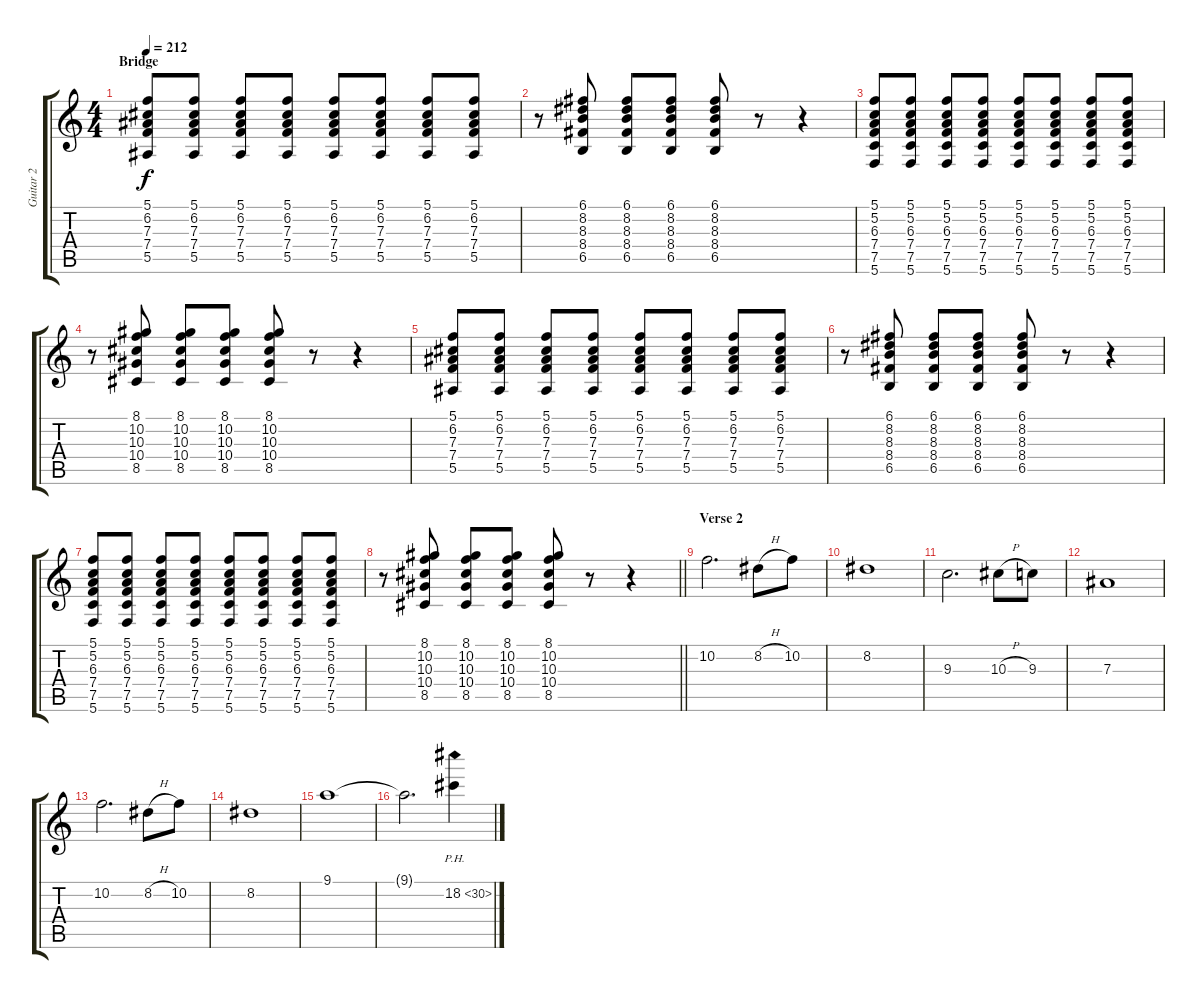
\track ("Guitar 2" "Guitar 2") {instrument overdrivenguitar}
\staff {score tabs}
\tuning (C4 G3 Eb3 Bb2 F2 C2) {hide}
\ts (4 4)
\section ("" "Bridge")
\tempo 212
\clef g2
\ks c
(5.1 6.2 7.3 7.4 5.5).8{dy f instrument acousticguitarsteel} (5.1 6.2 7.3 7.4 5.5).8 (5.1 6.2 7.3 7.4 5.5).8 (5.1 6.2 7.3 7.4 5.5).8 (5.1 6.2 7.3 7.4 5.5).8 (5.1 6.2 7.3 7.4 5.5).8 (5.1 6.2 7.3 7.4 5.5).8 (5.1 6.2 7.3 7.4 5.5).8 |
r.8 (6.1 8.2 8.3 8.4 6.5).8 (6.1 8.2 8.3 8.4 6.5).8 (6.1 8.2 8.3 8.4 6.5).8 (6.1 8.2 8.3 8.4 6.5).8 r.8 r.4 |
(5.1 5.2 6.3 7.4 7.5 5.6).8 (5.1 5.2 6.3 7.4 7.5 5.6).8 (5.1 5.2 6.3 7.4 7.5 5.6).8 (5.1 5.2 6.3 7.4 7.5 5.6).8 (5.1 5.2 6.3 7.4 7.5 5.6).8 (5.1 5.2 6.3 7.4 7.5 5.6).8 (5.1 5.2 6.3 7.4 7.5 5.6).8 (5.1 5.2 6.3 7.4 7.5 5.6).8 |
r.8 (8.1 10.2 10.3 10.4 8.5).8 (8.1 10.2 10.3 10.4 8.5).8 (8.1 10.2 10.3 10.4 8.5).8 (8.1 10.2 10.3 10.4 8.5).8 r.8 r.4 |
(5.1 6.2 7.3 7.4 5.5).8 (5.1 6.2 7.3 7.4 5.5).8 (5.1 6.2 7.3 7.4 5.5).8 (5.1 6.2 7.3 7.4 5.5).8 (5.1 6.2 7.3 7.4 5.5).8 (5.1 6.2 7.3 7.4 5.5).8 (5.1 6.2 7.3 7.4 5.5).8 (5.1 6.2 7.3 7.4 5.5).8 |
r.8 (6.1 8.2 8.3 8.4 6.5).8 (6.1 8.2 8.3 8.4 6.5).8 (6.1 8.2 8.3 8.4 6.5).8 (6.1 8.2 8.3 8.4 6.5).8 r.8 r.4 |
(5.1 5.2 6.3 7.4 7.5 5.6).8 (5.1 5.2 6.3 7.4 7.5 5.6).8 (5.1 5.2 6.3 7.4 7.5 5.6).8 (5.1 5.2 6.3 7.4 7.5 5.6).8 (5.1 5.2 6.3 7.4 7.5 5.6).8 (5.1 5.2 6.3 7.4 7.5 5.6).8 (5.1 5.2 6.3 7.4 7.5 5.6).8 (5.1 5.2 6.3 7.4 7.5 5.6).8 |
\barLineRight lightlight
r.8 (8.1 10.2 10.3 10.4 8.5).8 (8.1 10.2 10.3 10.4 8.5).8 (8.1 10.2 10.3 10.4 8.5).8 (8.1 10.2 10.3 10.4 8.5).8 r.8 r.4 |
\section ("" "Verse 2")
10.2.2{d volume 7 instrument overdrivenguitar} 8.2{h}.8 10.2.8 |
8.2.1 |
9.3.2{d} 10.3{h}.8 9.3.8 |
7.3.1 |
10.2.2{d} 8.2{h}.8 10.2.8 |
8.2.1 |
9.1.1 |
9.1{t}.2{d} 18.2{ph 12}.4
